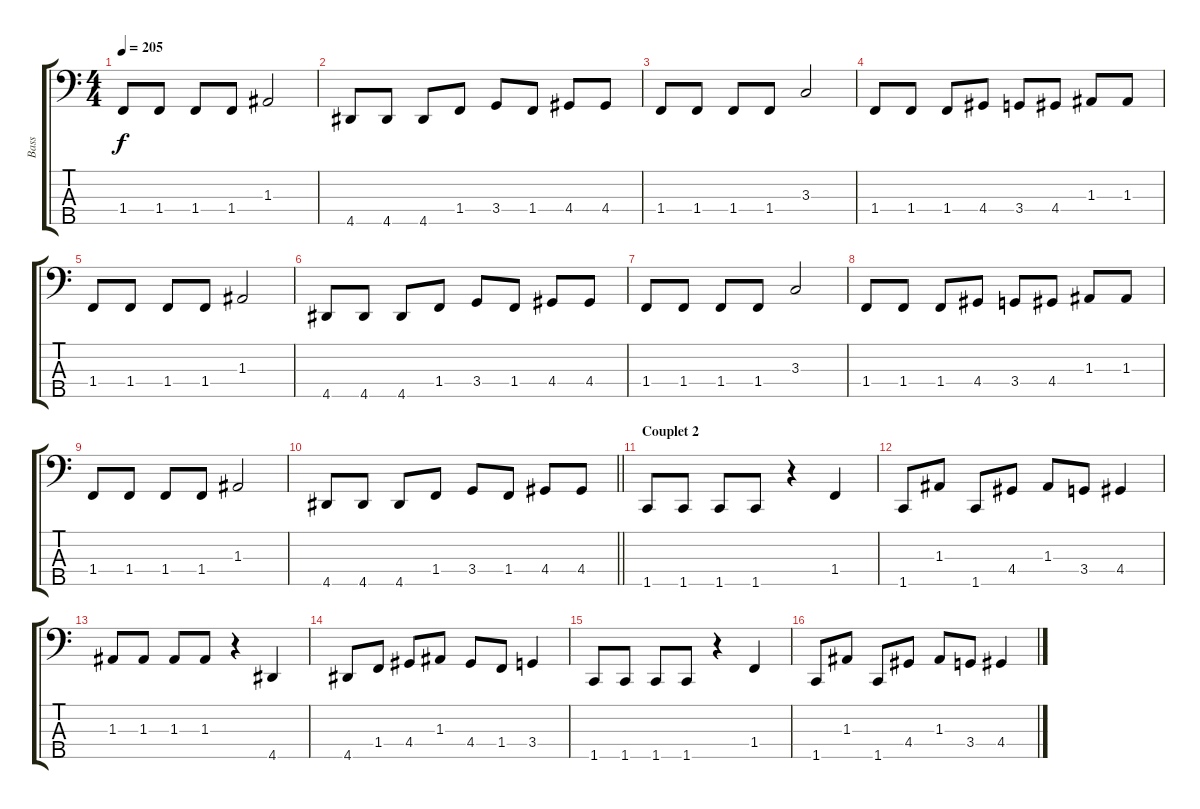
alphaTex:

\track ("Bass" "Bass") {instrument electricbassfinger}
\staff {score tabs}
\tuning (G2 D2 A1 E1 B0) {hide}
\ts (4 4)
\tempo 205
\clef f4
\ks c
1.4.8{dy f} 1.4.8 1.4.8 1.4.8 1.3.2 |
4.5.8 4.5.8 4.5.8 1.4.8 3.4.8 1.4.8 4.4.8 4.4.8 |
1.4.8 1.4.8 1.4.8 1.4.8 3.3.2 |
1.4.8 1.4.8 1.4.8 4.4.8 3.4.8 4.4.8 1.3.8 1.3.8 |
1.4.8 1.4.8 1.4.8 1.4.8 1.3.2 |
4.5.8 4.5.8 4.5.8 1.4.8 3.4.8 1.4.8 4.4.8 4.4.8 |
1.4.8 1.4.8 1.4.8 1.4.8 3.3.2 |
1.4.8 1.4.8 1.4.8 4.4.8 3.4.8 4.4.8 1.3.8 1.3.8 |
1.4.8 1.4.8 1.4.8 1.4.8 1.3.2 |
\barLineRight lightlight
4.5.8 4.5.8 4.5.8 1.4.8 3.4.8 1.4.8 4.4.8 4.4.8 |
\section ("" "Couplet 2")
1.5.8 1.5.8 1.5.8 1.5.8 r.4 1.4.4 |
1.5.8 1.3.8 1.5.8 4.4.8 1.3.8 3.4.8 4.4.4 |
1.3.8 1.3.8 1.3.8 1.3.8 r.4 4.5.4 |
4.5.8 1.4.8 4.4.8 1.3.8 4.4.8 1.4.8 3.4.4 |
1.5.8 1.5.8 1.5.8 1.5.8 r.4 1.4.4 |
1.5.8 1.3.8 1.5.8 4.4.8 1.3.8 3.4.8 4.4.4
